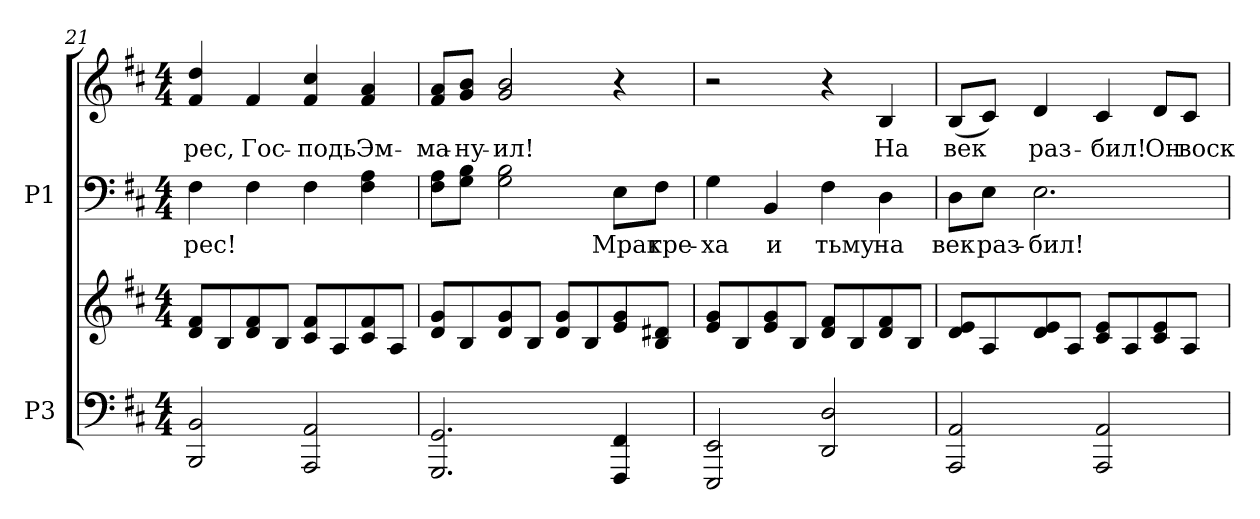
**kern	**kern	**kern	**text	**kern	**text
*part2	*part2	*part1	*part1	*part1	*part1
*staff4	*staff3	*staff2	*staff2	*staff1	*staff1
*I"P3	*	*I"P1	*	*	*
*clefF4	*clefG2	*clefF4	*	*clefG2	*
*k[f#c#]	*k[f#c#]	*k[f#c#]	*	*k[f#c#]	*
*D:	*D:	*D:	*	*D:	*
*M4/4	*M4/4	*M4/4	*	*M4/4	*
=21	=21	=21	=21	=21	=21
!	!	!	!LO:LY:a:color=#000000	!	!
!	!	!	!	!	!LO:LY:b:color=#000000
2BBBi/ 2BBi	8di/ 8f#iL	4F#i\	-рес!	4f#i/ 4ddi	-рес,
.	8Bi/	.	.	.	.
!	!	!	!	!	!LO:LY:b:color=#000000
.	8di/ 8f#i	4F#i\	.	4f#i/	Гос-
.	8Bi/J	.	.	.	.
!	!	!	!	!	!LO:LY:b:color=#000000
2AAAi/ 2AAi	8c#i/ 8f#iL	4F#i\	.	4f#i/ 4cc#i	-подь
.	8Ai/	.	.	.	.
!	!	!	!	!	!LO:LY:b:color=#000000
.	8c#i/ 8f#i	4F#i\ 4Ai	.	4f#i/ 4ai	Эм-
.	8Ai/J	.	.	.	.
=22	=22	=22	=22	=22	=22
!	!	!	!	!	!LO:LY:b:color=#000000
2.GGGi/ 2.GGi	8di/ 8giL	8F#i\ 8AiL	.	8f#i/ 8aiL	-ма-
!	!	!	!	!	!LO:LY:b:color=#000000
.	8Bi/	8Gi\ 8BiJ	.	8gi/ 8biJ	-ну-
!	!	!	!	!	!LO:LY:b:color=#000000
.	8di/ 8gi	2Gi\ 2Bi	.	2gi/ 2bi	-ил!
.	8Bi/J	.	.	.	.
.	8di/ 8giL	.	.	.	.
.	8Bi/	.	.	.	.
!	!	!	!LO:LY:a:color=#000000	!	!
4FFF#i/ 4FF#i	8ei/ 8gi	8Ei\L	Мрак	4r	.
!	!	!	!LO:LY:a:color=#000000	!	!
.	8Bi/ 8d#XiJ	8F#i\J	гре-	.	.
=23	=23	=23	=23	=23	=23
!	!	!	!LO:LY:a:color=#000000	!	!
2EEEi/ 2EEi	8ei/ 8giL	4Gi\	-ха	2r	.
.	8Bi/	.	.	.	.
!	!	!	!LO:LY:a:color=#000000	!	!
.	8ei/ 8gi	4BBi/	и	.	.
.	8Bi/J	.	.	.	.
!	!	!	!LO:LY:a:color=#000000	!	!
2DDi/ 2Di	8di/ 8f#iL	4F#i\	тьму	4r	.
.	8Bi/	.	.	.	.
!	!	!	!LO:LY:a:color=#000000	!	!
!	!	!	!	!	!LO:LY:b:color=#000000
.	8di/ 8f#i	4Di\	на	4Bi/	На
.	8Bi/J	.	.	.	.
!!LO:LB:g=z
=24	=24	=24	=24	=24	=24
!	!	!	!LO:LY:a:color=#000000	!	!
!	!	!	!	!	!LO:LY:b:color=#000000
2AAAi/ 2AAi	8di/ 8eiL	8Di\L	век	(8Bi/L	век
!	!	!	!LO:LY:a:color=#000000	!	!
.	8Ai/	8Ei\J	раз-	8c#i/J)	.
!	!	!	!LO:LY:a:color=#000000	!	!
!	!	!	!	!	!LO:LY:b:color=#000000
.	8di/ 8ei	2.Ei\	-бил!	4di/	раз-
.	8Ai/J	.	.	.	.
!	!	!	!	!	!LO:LY:b:color=#000000
2AAAi/ 2AAi	8c#i/ 8eiL	.	.	4c#i/	-бил!
.	8Ai/	.	.	.	.
!	!	!	!	!	!LO:LY:b:color=#000000
.	8c#i/ 8ei	.	.	8di/L	Он
!	!	!	!	!	!LO:LY:b:color=#000000
.	8Ai/J	.	.	8c#i/J	воск-
=	=	=	=	=	=
*-	*-	*-	*-	*-	*-
